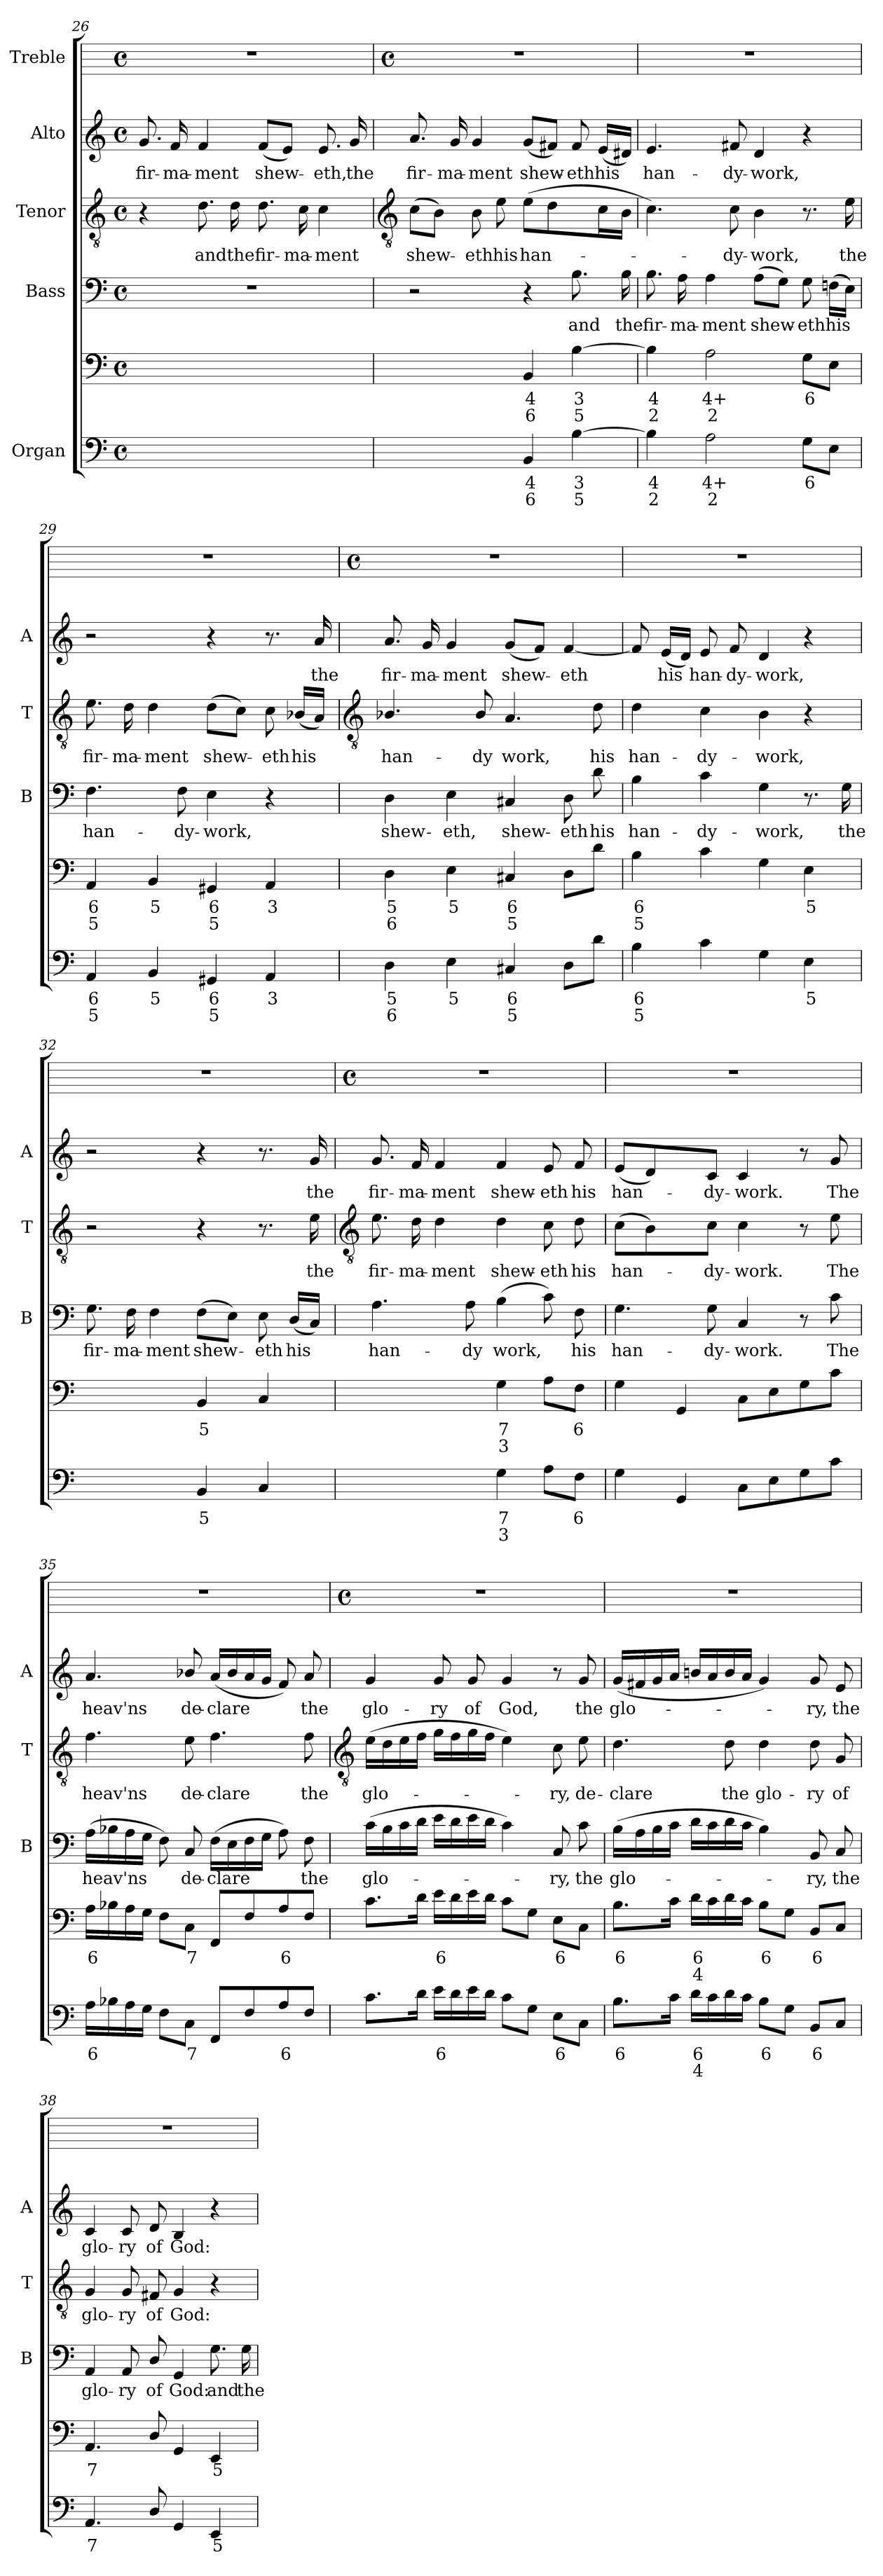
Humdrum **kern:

**kern	**text	**text	**kern	**text	**text	**kern	**text	**kern	**text	**kern	**text	**kern
*part5	*part5	*part5	*part5	*part5	*part5	*part4	*part4	*part3	*part3	*part2	*part2	*part1
*staff6	*staff6	*staff6	*staff5	*staff5	*staff5	*staff4	*staff4	*staff3	*staff3	*staff2	*staff2	*staff1
*I"Organ	*	*	*	*	*	*I"Bass	*	*I"Tenor	*	*I"Alto	*	*I"Treble
*	*	*	*	*	*	*I'B	*	*I'T	*	*I'A	*	*
*clefF4	*	*	*clefF4	*	*	*clefF4	*	*clefGv2	*	*clefG2	*	*
*k[]	*	*	*k[]	*	*	*k[]	*	*k[]	*	*k[]	*	*
*C:	*	*	*C:	*	*	*C:	*	*C:	*	*C:	*	*
*M4/4	*	*	*M4/4	*	*	*M4/4	*	*M4/4	*	*M4/4	*	*M4/4
*met(c)	*	*	*met(c)	*	*	*met(c)	*	*met(c)	*	*met(c)	*	*met(c)
=26	=26	=26	=26	=26	=26	=26	=26	=26	=26	=26	=26	=26
!	!LO:LY:b	!	!	!LO:LY:b	!	!	!	!	!	!	!LO:LY:b	!
[4D/yy	4	.	[4D/yy	4	.	1r	.	4r	.	8.g	fir-	1r
!	!	!	!	!	!	!	!	!	!	!	!LO:LY:b	!
.	.	.	.	.	.	.	.	.	.	16f	-ma-	.
!	!LO:LY:b	!	!	!LO:LY:b	!	!	!	!	!LO:LY:b	!	!LO:LY:b	!
4D/yy]	3	.	4D/yy]	3	.	.	.	8.d	and	4f	-ment	.
!	!	!	!	!	!	!	!	!	!LO:LY:b	!	!	!
.	.	.	.	.	.	.	.	16d	the	.	.	.
!	!LO:LY:b	!LO:LY:b	!	!LO:LY:b	!LO:LY:b	!	!	!	!LO:LY:b	!	!LO:LY:b	!
[4AAyy	6	4	[4AAyy	6	4	.	.	8.d	fir-	(<8fL	shew-	.
.	.	.	.	.	.	.	.	.	.	8eJ)	.	.
!	!	!	!	!	!	!	!	!	!LO:LY:b	!	!	!
.	.	.	.	.	.	.	.	16c	-ma-	.	.	.
!	!LO:LY:b	!LO:LY:b	!	!LO:LY:b	!LO:LY:b	!	!	!	!LO:LY:b	!	!LO:LY:b	!
4AAyy]	5	3	4AAyy]	5	3	.	.	4c	-ment	8.e	eth,	.
!	!	!	!	!	!	!	!	!	!	!	!LO:LY:b	!
.	.	.	.	.	.	.	.	.	.	16g	the	.
!!LO:LB:g=z
=27	=27	=27	=27	=27	=27	=27	=27	=27	=27	=27	=27	=27
*	*	*	*	*	*	*	*	*clefGv2	*	*	*	*
*	*	*	*	*	*	*	*	*	*	*	*	*M4/4
*	*	*	*	*	*	*	*	*	*	*	*	*met(c)
!	!LO:LY:b	!LO:LY:b	!	!LO:LY:b	!LO:LY:b	!	!	!	!LO:LY:b	!	!LO:LY:b	!
[4Eyy	6	4	[4Eyy	6	4	2r	.	(>8cL	shew-	8.a	fir-	1r
.	.	.	.	.	.	.	.	8BJ)	.	.	.	.
!	!	!	!	!	!	!	!	!	!	!	!LO:LY:b	!
.	.	.	.	.	.	.	.	.	.	16g	-ma-	.
!	!LO:LY:b	!LO:LY:b	!	!LO:LY:b	!LO:LY:b	!	!	!	!LO:LY:b	!	!LO:LY:b	!
4Eyy]	5	3	4Eyy]	5	3	.	.	8B	eth	4g	-ment	.
!	!	!	!	!	!	!	!	!	!LO:LY:b	!	!	!
.	.	.	.	.	.	.	.	8e	his	.	.	.
!	!LO:LY:b	!LO:LY:b	!	!LO:LY:b	!LO:LY:b	!	!	!	!LO:LY:b	!	!LO:LY:b	!
4BB	4	6	4BB	4	6	4r	.	(>8eL	han-	(<8gL	shew-	.
.	.	.	.	.	.	.	.	4d	.	8f#XJ)	.	.
!	!LO:LY:b	!LO:LY:b	!	!LO:LY:b	!LO:LY:b	!	!LO:LY:b	!	!	!	!LO:LY:b	!
[4B	3	5	[4B	3	5	8.B	and	.	.	8f#	eth	.
!	!	!	!	!	!	!	!	!	!	!	!LO:LY:b	!
.	.	.	.	.	.	.	.	16cL	.	(<16eLL	his	.
!	!	!	!	!	!	!	!LO:LY:b	!	!	!	!	!
.	.	.	.	.	.	16B	the	16BJJ	.	16d#XJJ)	.	.
=28	=28	=28	=28	=28	=28	=28	=28	=28	=28	=28	=28	=28
!	!LO:LY:b	!LO:LY:b	!	!LO:LY:b	!LO:LY:b	!	!LO:LY:b	!	!	!	!LO:LY:b	!
4B]	4	2	4B]	4	2	8.B	fir-	4.c)	.	4.e	han-	1r
!	!	!	!	!	!	!	!LO:LY:b	!	!	!	!	!
.	.	.	.	.	.	16A	-ma-	.	.	.	.	.
!	!LO:LY:b	!LO:LY:b	!	!LO:LY:b	!LO:LY:b	!	!LO:LY:b	!	!	!	!	!
2A	4+	2	2A	4+	2	4A	-ment	.	.	.	.	.
!	!	!	!	!	!	!	!	!	!LO:LY:b	!	!LO:LY:b	!
.	.	.	.	.	.	.	.	8c	dy-	8f#X	-dy-	.
!	!	!	!	!	!	!	!LO:LY:b	!	!LO:LY:b	!	!LO:LY:b	!
.	.	.	.	.	.	(>8AL	shew-	4B	-work,	4d	-work,	.
.	.	.	.	.	.	8GJ)	.	.	.	.	.	.
!	!LO:LY:b	!	!	!LO:LY:b	!	!	!LO:LY:b	!	!	!	!	!
8GL	6	.	8GL	6	.	8G	eth	8.r	.	4r	.	.
!	!	!	!	!	!	!	!LO:LY:b	!	!	!	!	!
8EJ	.	.	8EJ	.	.	(>16FnLL	his	.	.	.	.	.
!	!	!	!	!	!	!	!	!	!LO:LY:b	!	!	!
.	.	.	.	.	.	16EJJ)	.	16e	the	.	.	.
=29	=29	=29	=29	=29	=29	=29	=29	=29	=29	=29	=29	=29
!	!LO:LY:b	!LO:LY:b	!	!LO:LY:b	!LO:LY:b	!	!LO:LY:b	!	!LO:LY:b	!	!	!
4AA	6	5	4AA	6	5	4.F	han-	8.e	fir-	2r	.	1r
!	!	!	!	!	!	!	!	!	!LO:LY:b	!	!	!
.	.	.	.	.	.	.	.	16d	-ma-	.	.	.
!	!LO:LY:b	!	!	!LO:LY:b	!	!	!	!	!LO:LY:b	!	!	!
4BB	5	.	4BB	5	.	.	.	4d	-ment	.	.	.
!	!	!	!	!	!	!	!LO:LY:b	!	!	!	!	!
.	.	.	.	.	.	8F	-dy-	.	.	.	.	.
!	!LO:LY:b	!LO:LY:b	!	!LO:LY:b	!LO:LY:b	!	!LO:LY:b	!	!LO:LY:b	!	!	!
4GG#X	6	5	4GG#X	6	5	4E	-work,	(>8dL	shew-	4r	.	.
.	.	.	.	.	.	.	.	8cJ)	.	.	.	.
!	!LO:LY:b	!	!	!LO:LY:b	!	!	!	!	!LO:LY:b	!	!	!
4AA	3	.	4AA	3	.	4r	.	8c	eth	8.r	.	.
!	!	!	!	!	!	!	!	!	!LO:LY:b	!	!	!
.	.	.	.	.	.	.	.	(<16B-XLL	his	.	.	.
!	!	!	!	!	!	!	!	!	!	!	!LO:LY:b	!
.	.	.	.	.	.	.	.	16AJJ)	.	16a	the	.
!!LO:LB:g=z
=30	=30	=30	=30	=30	=30	=30	=30	=30	=30	=30	=30	=30
*	*	*	*	*	*	*	*	*clefGv2	*	*	*	*
*	*	*	*	*	*	*	*	*	*	*	*	*M4/4
*	*	*	*	*	*	*	*	*	*	*	*	*met(c)
!	!LO:LY:b	!LO:LY:b	!	!LO:LY:b	!LO:LY:b	!	!LO:LY:b	!	!LO:LY:b	!	!LO:LY:b	!
4D	5	6	4D	5	6	4D	shew-	4.B-X/	han-	8.a	fir-	1r
!	!	!	!	!	!	!	!	!	!	!	!LO:LY:b	!
.	.	.	.	.	.	.	.	.	.	16g	-ma-	.
!	!LO:LY:b	!	!	!LO:LY:b	!	!	!LO:LY:b	!	!	!	!LO:LY:b	!
4E	5	.	4E	5	.	4E	-eth,	.	.	4g	-ment	.
!	!	!	!	!	!	!	!	!	!LO:LY:b	!	!	!
.	.	.	.	.	.	.	.	8B-/	-dy	.	.	.
!	!LO:LY:b	!LO:LY:b	!	!LO:LY:b	!LO:LY:b	!	!LO:LY:b	!	!LO:LY:b	!	!LO:LY:b	!
4C#X	6	5	4C#X	6	5	4C#X	shew-	4.A	work,	(<8gL	shew-	.
.	.	.	.	.	.	.	.	.	.	8fJ)	.	.
!	!	!	!	!	!	!	!LO:LY:b	!	!	!	!LO:LY:b	!
8DL	.	.	8DL	.	.	8D	-eth	.	.	[4f	eth	.
!	!	!	!	!	!	!	!LO:LY:b	!	!LO:LY:b	!	!	!
8dJ	.	.	8dJ	.	.	8d	his	8d	his	.	.	.
=31	=31	=31	=31	=31	=31	=31	=31	=31	=31	=31	=31	=31
!	!LO:LY:b	!LO:LY:b	!	!LO:LY:b	!LO:LY:b	!	!LO:LY:b	!	!LO:LY:b	!	!	!
4B	6	5	4B	6	5	4B	han-	4d	han-	8f]	.	1r
!	!	!	!	!	!	!	!	!	!	!	!LO:LY:b	!
.	.	.	.	.	.	.	.	.	.	(<16eLL	his	.
.	.	.	.	.	.	.	.	.	.	16dJJ)	.	.
!	!	!	!	!	!	!	!LO:LY:b	!	!LO:LY:b	!	!LO:LY:b	!
4c	.	.	4c	.	.	4c	-dy-	4c	-dy-	8e	han-	.
!	!	!	!	!	!	!	!	!	!	!	!LO:LY:b	!
.	.	.	.	.	.	.	.	.	.	8f	-dy-	.
!	!	!	!	!	!	!	!LO:LY:b	!	!LO:LY:b	!	!LO:LY:b	!
4G	.	.	4G	.	.	4G	-work,	4B	-work,	4d	-work,	.
!	!LO:LY:b	!	!	!LO:LY:b	!	!	!	!	!	!	!	!
4E	5	.	4E	5	.	8.r	.	4r	.	4r	.	.
!	!	!	!	!	!	!	!LO:LY:b	!	!	!	!	!
.	.	.	.	.	.	16G	the	.	.	.	.	.
=32	=32	=32	=32	=32	=32	=32	=32	=32	=32	=32	=32	=32
!	!LO:LY:b	!	!	!LO:LY:b	!	!	!LO:LY:b	!	!	!	!	!
[4AAyy	7	.	[4AAyy	7	.	8.G	fir-	2r	.	2r	.	1r
!	!	!	!	!	!	!	!LO:LY:b	!	!	!	!	!
.	.	.	.	.	.	16F	-ma-	.	.	.	.	.
!	!LO:LY:b	!	!	!LO:LY:b	!	!	!LO:LY:b	!	!	!	!	!
4AAyy]	6	.	4AAyy]	6	.	4F	-ment	.	.	.	.	.
!	!LO:LY:b	!	!	!LO:LY:b	!	!	!LO:LY:b	!	!	!	!	!
4BB	5	.	4BB	5	.	(>8FL	shew-	4r	.	4r	.	.
.	.	.	.	.	.	8EJ)	.	.	.	.	.	.
!	!	!	!	!	!	!	!LO:LY:b	!	!	!	!	!
4C	.	.	4C	.	.	8E	eth	8.r	.	8.r	.	.
!	!	!	!	!	!	!	!LO:LY:b	!	!	!	!	!
.	.	.	.	.	.	(<16DLL	his	.	.	.	.	.
!	!	!	!	!	!	!	!	!	!LO:LY:b	!	!LO:LY:b	!
.	.	.	.	.	.	16CJJ)	.	16e	the	16g	the	.
!!LO:LB:g=z
=33	=33	=33	=33	=33	=33	=33	=33	=33	=33	=33	=33	=33
*	*	*	*	*	*	*	*	*clefGv2	*	*	*	*
*	*	*	*	*	*	*	*	*	*	*	*	*M4/4
*	*	*	*	*	*	*	*	*	*	*	*	*met(c)
!	!LO:LY:b	!LO:LY:b	!	!LO:LY:b	!LO:LY:b	!	!LO:LY:b	!	!LO:LY:b	!	!LO:LY:b	!
[4Fyy	9	7	[4Fyy	9	7	4.A	han-	8.e	fir-	8.g	fir-	1r
!	!	!	!	!	!	!	!	!	!LO:LY:b	!	!LO:LY:b	!
.	.	.	.	.	.	.	.	16d	-ma-	16f	-ma-	.
!	!LO:LY:b	!LO:LY:b	!	!LO:LY:b	!LO:LY:b	!	!	!	!LO:LY:b	!	!LO:LY:b	!
4Fyy]	8	6	4Fyy]	8	6	.	.	4d	-ment	4f	-ment	.
!	!	!	!	!	!	!	!LO:LY:b	!	!	!	!	!
.	.	.	.	.	.	8A	-dy	.	.	.	.	.
!	!LO:LY:b	!LO:LY:b	!	!LO:LY:b	!LO:LY:b	!	!LO:LY:b	!	!LO:LY:b	!	!LO:LY:b	!
4G	7	3	4G	7	3	(>4B	work,	4d	shew-	4f	shew-	.
!	!	!	!	!	!	!	!	!	!LO:LY:b	!	!LO:LY:b	!
8AL	.	.	8AL	.	.	8c)	.	8c	-eth	8e	-eth	.
!	!LO:LY:b	!	!	!LO:LY:b	!	!	!LO:LY:b	!	!LO:LY:b	!	!LO:LY:b	!
8FJ	6	.	8FJ	6	.	8F	his	8d	his	8f	his	.
=34	=34	=34	=34	=34	=34	=34	=34	=34	=34	=34	=34	=34
!	!	!	!	!	!	!	!LO:LY:b	!	!LO:LY:b	!	!LO:LY:b	!
4G	.	.	4G	.	.	4.G	han-	(>8cL	han-	(<8eL	han-	1r
.	.	.	.	.	.	.	.	4B)	.	4d)	.	.
4GG	.	.	4GG	.	.	.	.	.	.	.	.	.
!	!	!	!	!	!	!	!LO:LY:b	!	!LO:LY:b	!	!LO:LY:b	!
.	.	.	.	.	.	8G	-dy-	8cJ	dy-	8cJ	dy-	.
!	!	!	!	!	!	!	!LO:LY:b	!	!LO:LY:b	!	!LO:LY:b	!
8CL	.	.	8CL	.	.	4C	-work.	4c	-work.	4c	-work.	.
8E	.	.	8E	.	.	.	.	.	.	.	.	.
8G	.	.	8G	.	.	8r	.	8r	.	8r	.	.
!	!	!	!	!	!	!	!LO:LY:b	!	!LO:LY:b	!	!LO:LY:b	!
8cJ	.	.	8cJ	.	.	8c	The	8e	The	8g	The	.
=35	=35	=35	=35	=35	=35	=35	=35	=35	=35	=35	=35	=35
!	!LO:LY:b	!	!	!LO:LY:b	!	!	!LO:LY:b	!	!LO:LY:b	!	!LO:LY:b	!
16ALL	6	.	16ALL	6	.	(>16ALL	heav'ns	4.f	heav'ns	4.a	heav'ns	1r
16B-X	.	.	16B-X	.	.	16B-X	.	.	.	.	.	.
16A	.	.	16A	.	.	16A	.	.	.	.	.	.
16GJJ	.	.	16GJJ	.	.	16GJJ	.	.	.	.	.	.
8FL	.	.	8FL	.	.	8F)	.	.	.	.	.	.
!	!LO:LY:b	!	!	!LO:LY:b	!	!	!LO:LY:b	!	!LO:LY:b	!	!LO:LY:b	!
8CJ	7	.	8CJ	7	.	8C	de-	8e	de-	8b-X/	de-	.
!	!	!	!	!	!	!	!LO:LY:b	!	!LO:LY:b	!	!LO:LY:b	!
8FFL	.	.	8FFL	.	.	(>16FLL	-clare	4.f	-clare	(<16aLL	-clare	.
.	.	.	.	.	.	16E	.	.	.	16b-	.	.
8F	.	.	8F	.	.	16F	.	.	.	16a	.	.
.	.	.	.	.	.	16GJJ	.	.	.	16gJJ	.	.
!	!LO:LY:b	!	!	!LO:LY:b	!	!	!	!	!	!	!	!
8A	6	.	8A	6	.	8A)	.	.	.	8f)	.	.
!	!	!	!	!	!	!	!LO:LY:b	!	!LO:LY:b	!	!LO:LY:b	!
8FJ	.	.	8FJ	.	.	8F	the	8f	the	8a	the	.
!!LO:LB:g=z
=36	=36	=36	=36	=36	=36	=36	=36	=36	=36	=36	=36	=36
*	*	*	*	*	*	*	*	*clefGv2	*	*	*	*
*	*	*	*	*	*	*	*	*	*	*	*	*M4/4
*	*	*	*	*	*	*	*	*	*	*	*	*met(c)
!	!	!	!	!	!	!	!LO:LY:b	!	!LO:LY:b	!	!LO:LY:b	!
8.cL	.	.	8.cL	.	.	(>16cLL	glo-	(>16eLL	glo-	4g	glo-	1r
.	.	.	.	.	.	16B	.	16d	.	.	.	.
.	.	.	.	.	.	16c	.	16e	.	.	.	.
16dJ	.	.	16dJ	.	.	16dJJ	.	16fJJ	.	.	.	.
!	!LO:LY:b	!	!	!LO:LY:b	!	!	!	!	!	!	!LO:LY:b	!
16eLL	6	.	16eLL	6	.	16eLL	.	16gLL	.	8g	-ry	.
16d	.	.	16d	.	.	16d	.	16f	.	.	.	.
!	!	!	!	!	!	!	!	!	!	!	!LO:LY:b	!
16e	.	.	16e	.	.	16e	.	16g	.	8g	of	.
16dJJ	.	.	16dJJ	.	.	16dJJ	.	16fJJ	.	.	.	.
!	!	!	!	!	!	!	!	!	!	!	!LO:LY:b	!
8cL	.	.	8cL	.	.	4c)	.	4e)	.	4g	God,	.
8GJ	.	.	8GJ	.	.	.	.	.	.	.	.	.
!	!LO:LY:b	!	!	!LO:LY:b	!	!	!LO:LY:b	!	!LO:LY:b	!	!	!
8EL	6	.	8EL	6	.	8C	ry,	8c	ry,	8r	.	.
!	!	!	!	!	!	!	!LO:LY:b	!	!LO:LY:b	!	!LO:LY:b	!
8CJ	.	.	8CJ	.	.	8c	the	8e	de-	8g	the	.
=37	=37	=37	=37	=37	=37	=37	=37	=37	=37	=37	=37	=37
!	!LO:LY:b	!	!	!LO:LY:b	!	!	!LO:LY:b	!	!LO:LY:b	!	!LO:LY:b	!
8.BL	6	.	8.BL	6	.	(>16BLL	glo-	4.d	-clare	(<16gLL	glo-	1r
.	.	.	.	.	.	16A	.	.	.	16f#X	.	.
.	.	.	.	.	.	16B	.	.	.	16g	.	.
16cJ	.	.	16cJ	.	.	16cJJ	.	.	.	16aJJ	.	.
!	!LO:LY:b	!LO:LY:b	!	!LO:LY:b	!LO:LY:b	!	!	!	!	!	!	!
16dLL	6	4	16dLL	6	4	16dLL	.	.	.	16bnLL	.	.
16c	.	.	16c	.	.	16c	.	.	.	16a	.	.
!	!	!	!	!	!	!	!	!	!LO:LY:b	!	!	!
16d	.	.	16d	.	.	16d	.	8d	the	16b	.	.
16cJJ	.	.	16cJJ	.	.	16cJJ	.	.	.	16aJJ	.	.
!	!LO:LY:b	!	!	!LO:LY:b	!	!	!	!	!LO:LY:b	!	!	!
8BL	6	.	8BL	6	.	4B)	.	4d	glo-	4g)	.	.
8GJ	.	.	8GJ	.	.	.	.	.	.	.	.	.
!	!LO:LY:b	!	!	!LO:LY:b	!	!	!LO:LY:b	!	!LO:LY:b	!	!LO:LY:b	!
8BBL	6	.	8BBL	6	.	8BB	ry,	8d	-ry	8g	ry,	.
!	!	!	!	!	!	!	!LO:LY:b	!	!LO:LY:b	!	!LO:LY:b	!
8CJ	.	.	8CJ	.	.	8C	the	8G	of	8e	the	.
=38	=38	=38	=38	=38	=38	=38	=38	=38	=38	=38	=38	=38
!	!LO:LY:b	!	!	!LO:LY:b	!	!	!LO:LY:b	!	!LO:LY:b	!	!LO:LY:b	!
4.AA	7	.	4.AA	7	.	4AA	glo-	4G	glo-	4c	glo-	1r
!	!	!	!	!	!	!	!LO:LY:b	!	!LO:LY:b	!	!LO:LY:b	!
.	.	.	.	.	.	8AA	-ry	8G	-ry	8c	-ry	.
!	!	!	!	!	!	!	!LO:LY:b	!	!LO:LY:b	!	!LO:LY:b	!
8D/	.	.	8D/	.	.	8D/	of	8F#X	of	8d	of	.
!	!	!	!	!	!	!	!LO:LY:b	!	!LO:LY:b	!	!LO:LY:b	!
4GG	.	.	4GG	.	.	4GG	God:	4G	God:	4B	God:	.
!	!LO:LY:b	!	!	!LO:LY:b	!	!	!LO:LY:b	!	!	!	!	!
4EE	5	.	4EE	5	.	8.G	and	4r	.	4r	.	.
!	!	!	!	!	!	!	!LO:LY:b	!	!	!	!	!
.	.	.	.	.	.	16G	the	.	.	.	.	.
=	=	=	=	=	=	=	=	=	=	=	=	=
*-	*-	*-	*-	*-	*-	*-	*-	*-	*-	*-	*-	*-
